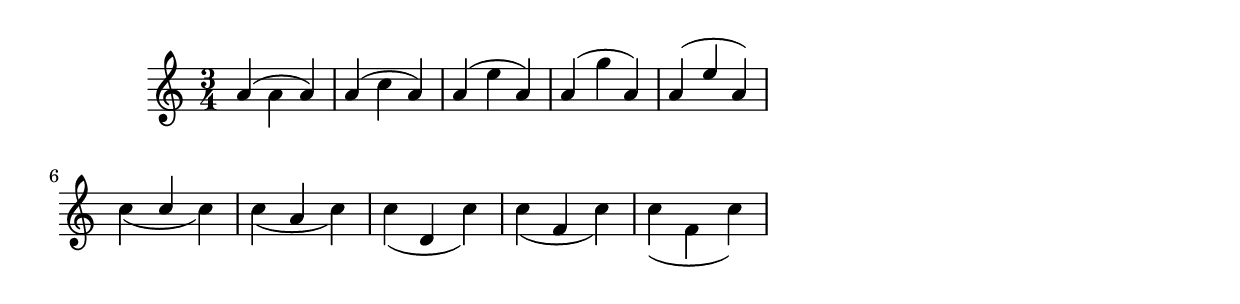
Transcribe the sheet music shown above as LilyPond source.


\version "1.9.4"
\header{
texidoc="
Slurs should look nice and symmetric.  The curvature may increase
only to avoid noteheads, and as little as possible.  Slurs never
run through noteheads or stems.
"
}

\score{
	\notes\relative c''{
		\time 3/4
		\slurUp
		\stemBoth a ( \stemDown a \stemBoth  a) a( c  a) a( e'  a,) a( g'  a,)
		\stemUp a( e'  a,)
		\break
		\slurDown
		\stemBoth c ( \stemUp c \stemBoth  c) c ( a  c) c( d,  c') c( f,  c')
		\stemDown c( f,  c')
	}
	\paper{
		linewidth = 120.\mm
	}
}

